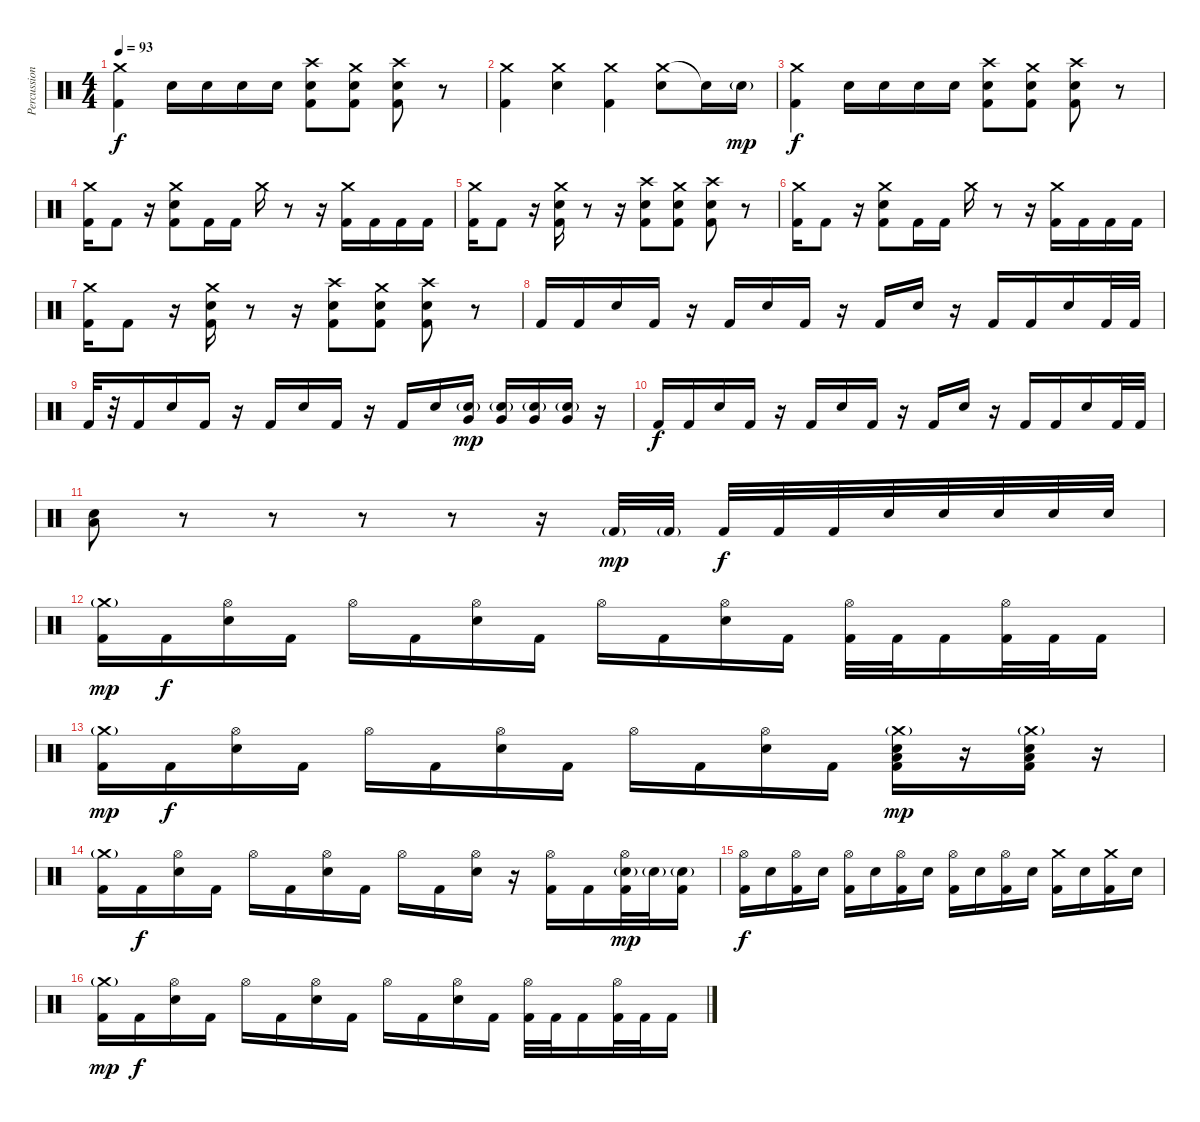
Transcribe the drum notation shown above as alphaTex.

\track ("Percussion" "Percussion") {instrument percussion}
\staff {score}
\articulation defaults
\ts (4 4)
\tempo 93
\clef neutral
\ks c
("Crash medium (hit)" "Kick (hit) 2").4{dy f} "Electric Snare (hit)".16 "Electric Snare (hit)".16 "Electric Snare (hit)".16 "Electric Snare (hit)".16 ("Crash high (hit)" "Electric Snare (hit)" "Kick (hit) 2").8 ("Crash medium (hit)" "Electric Snare (hit)" "Kick (hit) 2").8 ("Crash high (hit)" "Electric Snare (hit)" "Kick (hit) 2").8 r.8 |
("Crash medium (hit)" "Kick (hit) 2").4 ("Crash medium (hit)" "Electric Snare (hit)").4 ("Crash medium (hit)" "Kick (hit) 2").4 ("Crash medium (hit)" "Electric Snare (hit)").8 "Snare (hit)"{t}.16 "Electric Snare (hit)"{g}.16{dy mp} |
("Crash medium (hit)" "Kick (hit) 2").4{dy f} "Electric Snare (hit)".16 "Electric Snare (hit)".16 "Electric Snare (hit)".16 "Electric Snare (hit)".16 ("Crash high (hit)" "Electric Snare (hit)" "Kick (hit) 2").8 ("Crash medium (hit)" "Electric Snare (hit)" "Kick (hit) 2").8 ("Crash high (hit)" "Electric Snare (hit)" "Kick (hit) 2").8 r.8 |
("Crash medium (hit)" "Kick (hit) 2").16 "Kick (hit) 2".8 r.16 ("Crash medium (hit)" "Electric Snare (hit)" "Kick (hit) 2").8 "Kick (hit) 2".16 "Kick (hit) 2".16 "Crash medium (hit)".16 r.8 r.16 ("Crash medium (hit)" "Kick (hit) 2").16 "Kick (hit) 2".16 "Kick (hit) 2".16 "Kick (hit) 2".16 |
("Crash medium (hit)" "Kick (hit) 2").16 "Kick (hit) 2".8 r.16 ("Crash medium (hit)" "Electric Snare (hit)" "Kick (hit) 2").16 r.8 r.16 ("Crash high (hit)" "Electric Snare (hit)" "Kick (hit) 2").8 ("Crash medium (hit)" "Electric Snare (hit)" "Kick (hit) 2").8 ("Crash high (hit)" "Electric Snare (hit)" "Kick (hit) 2").8 r.8 |
("Crash medium (hit)" "Kick (hit) 2").16 "Kick (hit) 2".8 r.16 ("Crash medium (hit)" "Electric Snare (hit)" "Kick (hit) 2").8 "Kick (hit) 2".16 "Kick (hit) 2".16 "Crash medium (hit)".16 r.8 r.16 ("Crash medium (hit)" "Kick (hit) 2").16 "Kick (hit) 2".16 "Kick (hit) 2".16 "Kick (hit) 2".16 |
("Crash medium (hit)" "Kick (hit) 2").16 "Kick (hit) 2".8 r.16 ("Crash medium (hit)" "Electric Snare (hit)" "Kick (hit) 2").16 r.8 r.16 ("Crash high (hit)" "Electric Snare (hit)" "Kick (hit) 2").8 ("Crash medium (hit)" "Electric Snare (hit)" "Kick (hit) 2").8 ("Crash high (hit)" "Electric Snare (hit)" "Kick (hit) 2").8 r.8 |
"Kick (hit) 2".16 "Kick (hit) 2".16 "Electric Snare (hit)".16 "Kick (hit) 2".16 r.16 "Kick (hit) 2".16 "Electric Snare (hit)".16 "Kick (hit) 2".16 r.16 "Kick (hit) 2".16 "Electric Snare (hit)".16 r.16 "Kick (hit) 2".16 "Kick (hit) 2".16 "Electric Snare (hit)".16 "Kick (hit) 2".32 "Kick (hit) 2".32 |
"Kick (hit) 2".32 r.32 "Kick (hit) 2".16 "Electric Snare (hit)".16 "Kick (hit) 2".16 r.16 "Kick (hit) 2".16 "Electric Snare (hit)".16 "Kick (hit) 2".16 r.16 "Kick (hit) 2".16 "Electric Snare (hit)".16 ("Very Low Tom (hit)" "Electric Snare (hit)"{g}).16{dy mp} ("Very Low Tom (hit)" "Electric Snare (hit)"{g}).16 ("Very Low Tom (hit)" "Electric Snare (hit)"{g}).16 ("Very Low Tom (hit)" "Electric Snare (hit)"{g}).16 r.16 |
"Kick (hit) 2".16{dy f} "Kick (hit) 2".16 "Electric Snare (hit)".16 "Kick (hit) 2".16 r.16 "Kick (hit) 2".16 "Electric Snare (hit)".16 "Kick (hit) 2".16 r.16 "Kick (hit) 2".16 "Electric Snare (hit)".16 r.16 "Kick (hit) 2".16 "Kick (hit) 2".16 "Electric Snare (hit)".16 "Kick (hit) 2".32 "Kick (hit) 2".32 |
("Low Floor Tom (hit)" "Electric Snare (hit)").8 r.8 r.8 r.8 r.8 r.16 "Kick (hit) 2"{g}.32{dy mp} "Kick (hit) 2"{g}.32 "Kick (hit) 2".32{dy f} "Kick (hit) 2".32 "Kick (hit) 2".32 "Electric Snare (hit)".32 "Electric Snare (hit)".32 "Electric Snare (hit)".32 "Electric Snare (hit)".32 "Electric Snare (hit)".32 |
("Crash medium (hit)"{g} "Kick (hit) 2").16{dy mp} "Kick (hit) 2".16{dy f} ("Hi-Hat (open)" "Electric Snare (hit)").16 "Kick (hit) 2".16 "Hi-Hat (open)".16 "Kick (hit) 2".16 ("Hi-Hat (open)" "Electric Snare (hit)").16 "Kick (hit) 2".16 "Hi-Hat (open)".16 "Kick (hit) 2".16 ("Hi-Hat (open)" "Electric Snare (hit)").16 "Kick (hit) 2".16 ("Hi-Hat (open)" "Kick (hit) 2").32 "Kick (hit) 2".32 "Kick (hit) 2".16 ("Hi-Hat (open)" "Kick (hit) 2").32 "Kick (hit) 2".32 "Kick (hit) 2".16 |
("Crash medium (hit)"{g} "Kick (hit) 2").16{dy mp} "Kick (hit) 2".16{dy f} ("Hi-Hat (open)" "Electric Snare (hit)").16 "Kick (hit) 2".16 "Hi-Hat (open)".16 "Kick (hit) 2".16 ("Hi-Hat (open)" "Electric Snare (hit)").16 "Kick (hit) 2".16 "Hi-Hat (open)".16 "Kick (hit) 2".16 ("Hi-Hat (open)" "Electric Snare (hit)").16 "Kick (hit) 2".16 ("Crash medium (hit)"{g} "Low Floor Tom (hit)" "Electric Snare (hit)" "Kick (hit) 2").16{dy mp} r.16 ("Crash medium (hit)"{g} "Low Floor Tom (hit)" "Electric Snare (hit)" "Kick (hit) 2").16 r.16 |
("Crash medium (hit)"{g} "Kick (hit) 2").16 "Kick (hit) 2".16{dy f} ("Hi-Hat (open)" "Electric Snare (hit)").16 "Kick (hit) 2".16 "Hi-Hat (open)".16 "Kick (hit) 2".16 ("Hi-Hat (open)" "Electric Snare (hit)").16 "Kick (hit) 2".16 "Hi-Hat (open)".16 "Kick (hit) 2".16 ("Hi-Hat (open)" "Electric Snare (hit)").16 r.16 ("Hi-Hat (open)" "Kick (hit) 2").16 "Kick (hit) 2".16 ("Hi-Hat (open)" "Electric Snare (hit)"{g} "Kick (hit) 2").32{dy mp} "Electric Snare (hit)"{g}.32 ("Electric Snare (hit)"{g} "Kick (hit) 2").16 |
("Hi-Hat (open)" "Kick (hit) 2").16{dy f} "Electric Snare (hit)".16 ("Hi-Hat (open)" "Kick (hit) 2").16 "Electric Snare (hit)".16 ("Hi-Hat (open)" "Kick (hit) 2").16 "Electric Snare (hit)".16 ("Hi-Hat (open)" "Kick (hit) 2").16 "Electric Snare (hit)".16 ("Hi-Hat (open)" "Kick (hit) 2").16 "Electric Snare (hit)".16 ("Hi-Hat (open)" "Kick (hit) 2").16 "Electric Snare (hit)".16 ("Crash medium (hit)" "Kick (hit) 2").16 "Electric Snare (hit)".16 ("Crash medium (hit)" "Kick (hit) 2").16 "Electric Snare (hit)".16 |
("Crash medium (hit)"{g} "Kick (hit) 2").16{dy mp} "Kick (hit) 2".16{dy f} ("Hi-Hat (open)" "Electric Snare (hit)").16 "Kick (hit) 2".16 "Hi-Hat (open)".16 "Kick (hit) 2".16 ("Hi-Hat (open)" "Electric Snare (hit)").16 "Kick (hit) 2".16 "Hi-Hat (open)".16 "Kick (hit) 2".16 ("Hi-Hat (open)" "Electric Snare (hit)").16 "Kick (hit) 2".16 ("Hi-Hat (open)" "Kick (hit) 2").32 "Kick (hit) 2".32 "Kick (hit) 2".16 ("Hi-Hat (open)" "Kick (hit) 2").32 "Kick (hit) 2".32 "Kick (hit) 2".16
